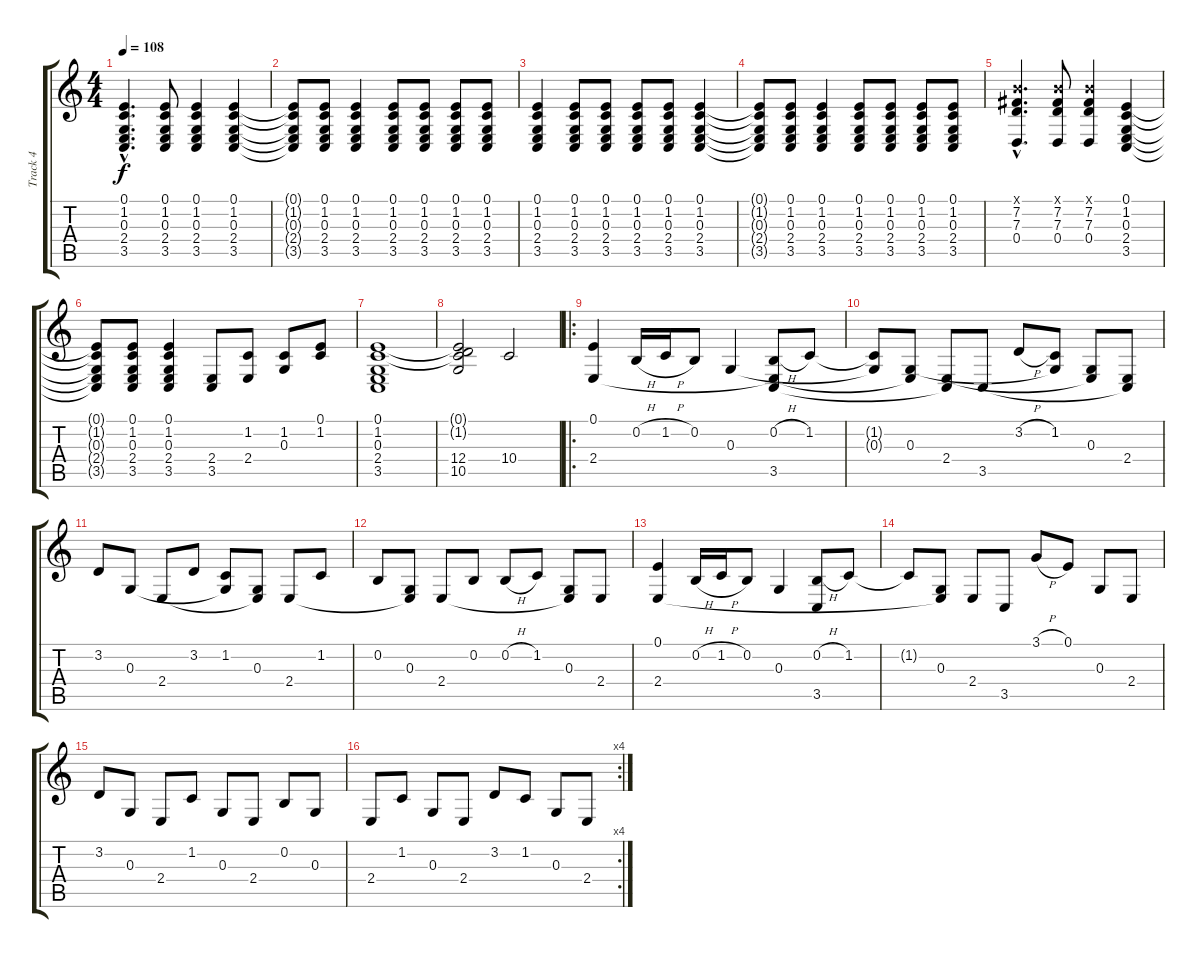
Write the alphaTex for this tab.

\track ("Track 4" "Track 4") {instrument viola}
\staff {score tabs}
\tuning (E4 B3 G3 D3 A2 E2) {hide}
\ts (4 4)
\tempo 108
\clef g2
\ks c
(0.1{hac} 1.2{hac} 0.3{hac} 2.4{hac} 3.5{hac}).4{d dy f} (0.1 1.2 0.3 2.4 3.5).8 (0.1 1.2 0.3 2.4 3.5).4 (0.1 1.2 0.3 2.4 3.5).4 |
(0.1{t} 1.2{t} 0.3{t} 2.4{t} 3.5{t}).8 (0.1 1.2 0.3 2.4 3.5).8 (0.1 1.2 0.3 2.4 3.5).4 (0.1 1.2 0.3 2.4 3.5).8 (0.1 1.2 0.3 2.4 3.5).8 (0.1 1.2 0.3 2.4 3.5).8 (0.1 1.2 0.3 2.4 3.5).8 |
(0.1 1.2 0.3 2.4 3.5).4 (0.1 1.2 0.3 2.4 3.5).8 (0.1 1.2 0.3 2.4 3.5).8 (0.1 1.2 0.3 2.4 3.5).8 (0.1 1.2 0.3 2.4 3.5).8 (0.1 1.2 0.3 2.4 3.5).4 |
(0.1{t} 1.2{t} 0.3{t} 2.4{t} 3.5{t}).8 (0.1 1.2 0.3 2.4 3.5).8 (0.1 1.2 0.3 2.4 3.5).4 (0.1 1.2 0.3 2.4 3.5).8 (0.1 1.2 0.3 2.4 3.5).8 (0.1 1.2 0.3 2.4 3.5).8 (0.1 1.2 0.3 2.4 3.5).8 |
(7.1{hac x} 7.2{hac} 7.3{hac} 0.4{hac}).4{d} (7.1{x} 7.2 7.3 0.4).8 (7.1{x} 7.2 7.3 0.4).4 (0.1 1.2 0.3 2.4 3.5).4 |
(0.1{t} 1.2{t} 0.3{t} 2.4{t} 3.5{t}).8 (0.1 1.2 0.3 2.4 3.5).8 (0.1 1.2 0.3 2.4 3.5).4 (2.4 3.5).8 (1.2 2.4).8 (1.2 0.3).8 (0.1 1.2).8 |
(0.1 1.2 0.3 2.4 3.5).1 |
(0.1{t} 1.2{t} 12.4 10.5).2 10.4.2 |
\ro
(0.1 2.4).4 0.2{h}.16 1.2{h}.16 0.2.8 0.3.4 (0.2{h} 2.4{t} 3.5).8 1.2.8 |
(1.2{t} 0.3{t}).8 (0.3 2.4{t}).8 (2.4 3.5{t}).8 3.5.8 3.2{h}.8 (1.2 0.3{t}).8 (0.3 2.4{t}).8 (2.4 3.5{t}).8 |
3.2.8 0.3.8 2.4.8 3.2.8 (1.2 0.3{t}).8 (0.3 2.4{t}).8 2.4.8 1.2.8 |
0.2.8 (0.3 2.4{t}).8 2.4.8 0.2.8 0.2{h}.8 1.2.8 (0.3 2.4{t}).8 2.4.8 |
(0.1 2.4).4 0.2{h}.16 1.2{h}.16 0.2.8 0.3.4 (0.2{h} 3.5).8 1.2.8 |
1.2{t}.8 (0.3 2.4{t}).8 2.4.8 3.5.8 3.1{h}.8 0.1.8 0.3.8 2.4.8 |
3.2.8 0.3.8 2.4.8 1.2.8 0.3.8 2.4.8 0.2.8 0.3.8 |
\rc 4
2.4.8 1.2.8 0.3.8 2.4.8 3.2.8 1.2.8 0.3.8 2.4.8
